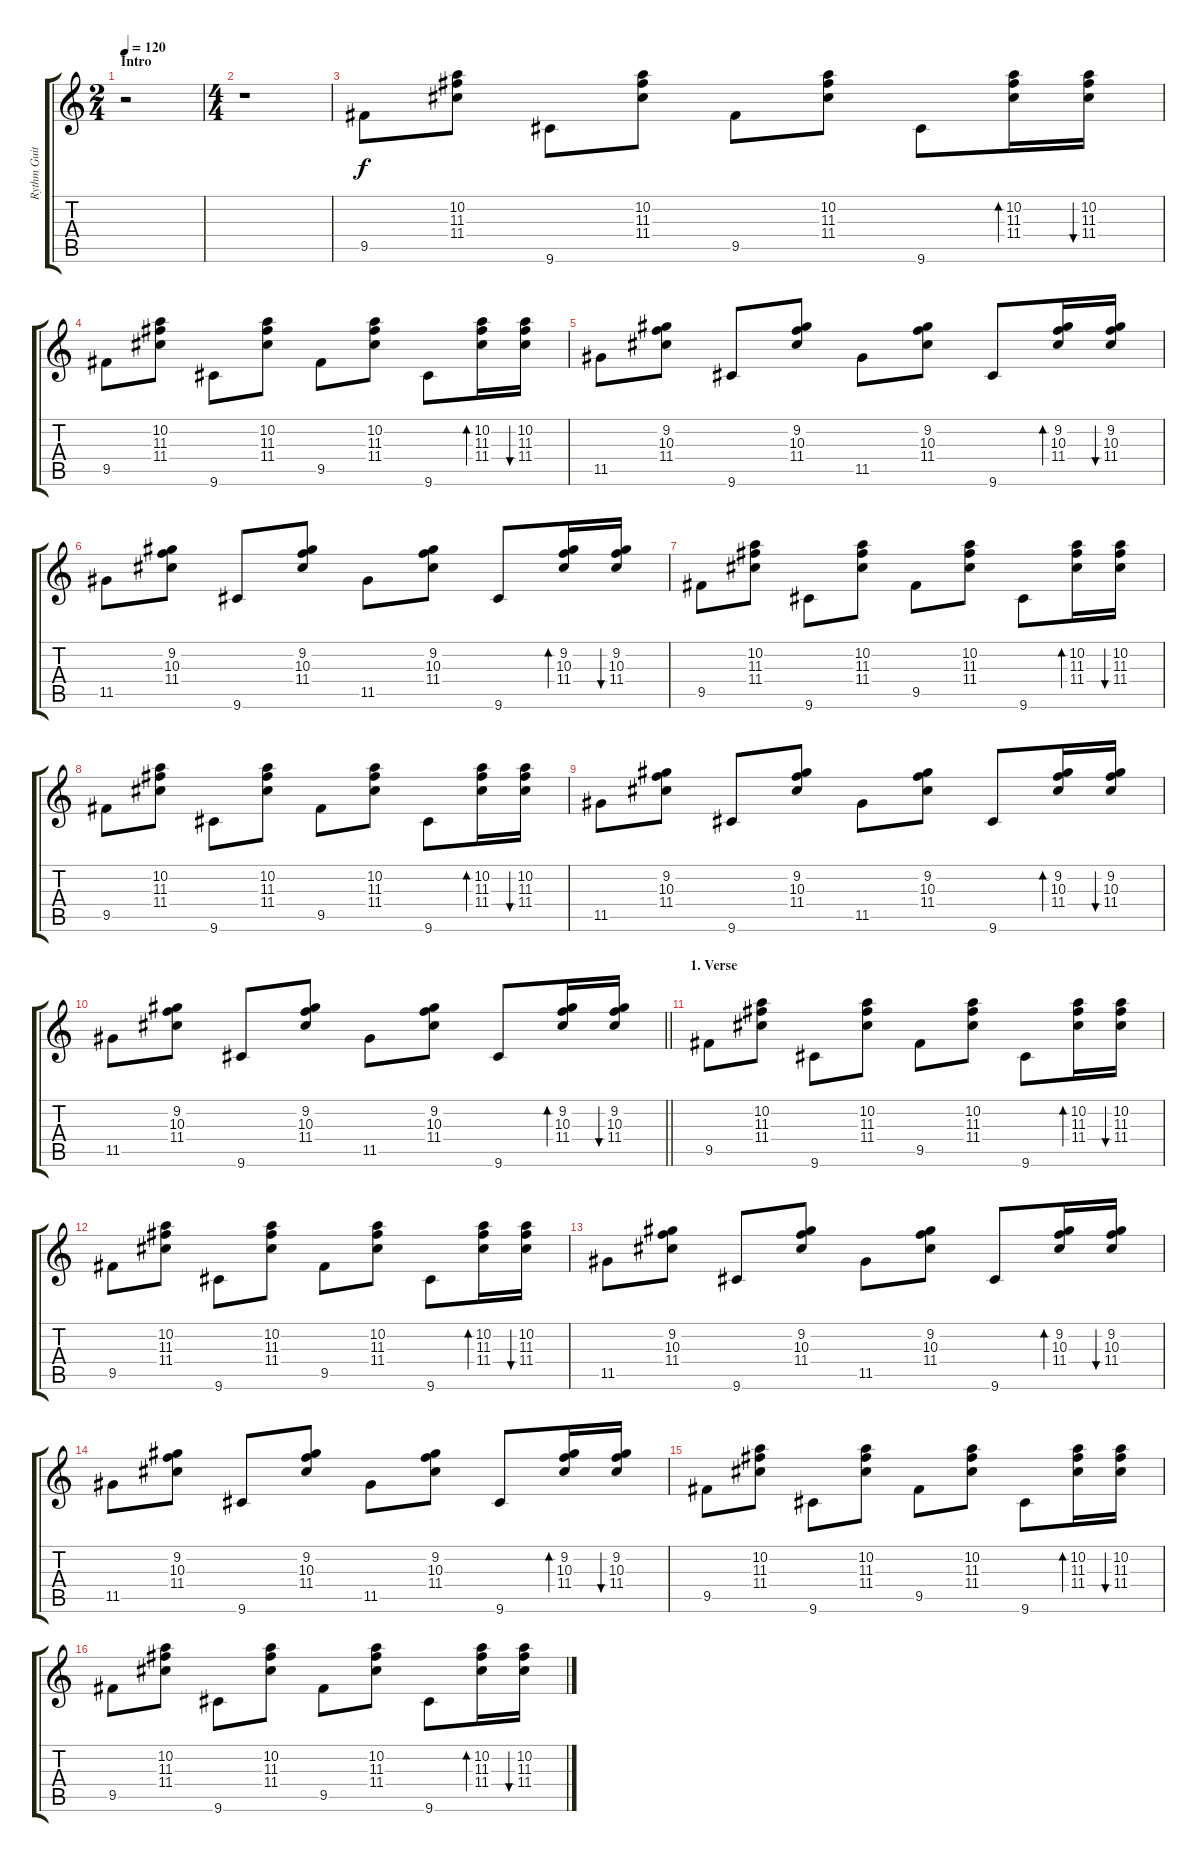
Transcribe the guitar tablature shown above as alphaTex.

\track ("Rythm Guitar" "Rythm Guit") {instrument acousticguitarnylon}
\staff {score tabs}
\tuning (E4 B3 G3 D3 A2 E2) {hide}
\ts (2 4)
\section ("" "Intro")
\tempo 120
\clef g2
\ks c
r.2{dy f instrument acousticguitarnylon} |
\ts (4 4)
r.1 |
9.5.8 (10.2 11.3 11.4).8 9.6.8 (10.2 11.3 11.4).8 9.5.8 (10.2 11.3 11.4).8 9.6.8 (10.2 11.3 11.4).16{bd 60} (10.2 11.3 11.4).16{bu 60} |
9.5.8 (10.2 11.3 11.4).8 9.6.8 (10.2 11.3 11.4).8 9.5.8 (10.2 11.3 11.4).8 9.6.8 (10.2 11.3 11.4).16{bd 60} (10.2 11.3 11.4).16{bu 60} |
11.5.8 (9.2 10.3 11.4).8 9.6.8 (9.2 10.3 11.4).8 11.5.8 (9.2 10.3 11.4).8 9.6.8 (9.2 10.3 11.4).16{bd 60} (9.2 10.3 11.4).16{bu 60} |
11.5.8 (9.2 10.3 11.4).8 9.6.8 (9.2 10.3 11.4).8 11.5.8 (9.2 10.3 11.4).8 9.6.8 (9.2 10.3 11.4).16{bd 60} (9.2 10.3 11.4).16{bu 60} |
9.5.8 (10.2 11.3 11.4).8 9.6.8 (10.2 11.3 11.4).8 9.5.8 (10.2 11.3 11.4).8 9.6.8 (10.2 11.3 11.4).16{bd 60} (10.2 11.3 11.4).16{bu 60} |
9.5.8 (10.2 11.3 11.4).8 9.6.8 (10.2 11.3 11.4).8 9.5.8 (10.2 11.3 11.4).8 9.6.8 (10.2 11.3 11.4).16{bd 60} (10.2 11.3 11.4).16{bu 60} |
11.5.8 (9.2 10.3 11.4).8 9.6.8 (9.2 10.3 11.4).8 11.5.8 (9.2 10.3 11.4).8 9.6.8 (9.2 10.3 11.4).16{bd 60} (9.2 10.3 11.4).16{bu 60} |
\barLineRight lightlight
11.5.8 (9.2 10.3 11.4).8 9.6.8 (9.2 10.3 11.4).8 11.5.8 (9.2 10.3 11.4).8 9.6.8 (9.2 10.3 11.4).16{bd 60} (9.2 10.3 11.4).16{bu 60} |
\section ("" "1. Verse")
9.5.8 (10.2 11.3 11.4).8 9.6.8 (10.2 11.3 11.4).8 9.5.8 (10.2 11.3 11.4).8 9.6.8 (10.2 11.3 11.4).16{bd 60} (10.2 11.3 11.4).16{bu 60} |
9.5.8 (10.2 11.3 11.4).8 9.6.8 (10.2 11.3 11.4).8 9.5.8 (10.2 11.3 11.4).8 9.6.8 (10.2 11.3 11.4).16{bd 60} (10.2 11.3 11.4).16{bu 60} |
11.5.8 (9.2 10.3 11.4).8 9.6.8 (9.2 10.3 11.4).8 11.5.8 (9.2 10.3 11.4).8 9.6.8 (9.2 10.3 11.4).16{bd 60} (9.2 10.3 11.4).16{bu 60} |
11.5.8 (9.2 10.3 11.4).8 9.6.8 (9.2 10.3 11.4).8 11.5.8 (9.2 10.3 11.4).8 9.6.8 (9.2 10.3 11.4).16{bd 60} (9.2 10.3 11.4).16{bu 60} |
9.5.8 (10.2 11.3 11.4).8 9.6.8 (10.2 11.3 11.4).8 9.5.8 (10.2 11.3 11.4).8 9.6.8 (10.2 11.3 11.4).16{bd 60} (10.2 11.3 11.4).16{bu 60} |
9.5.8 (10.2 11.3 11.4).8 9.6.8 (10.2 11.3 11.4).8 9.5.8 (10.2 11.3 11.4).8 9.6.8 (10.2 11.3 11.4).16{bd 60} (10.2 11.3 11.4).16{bu 60}
